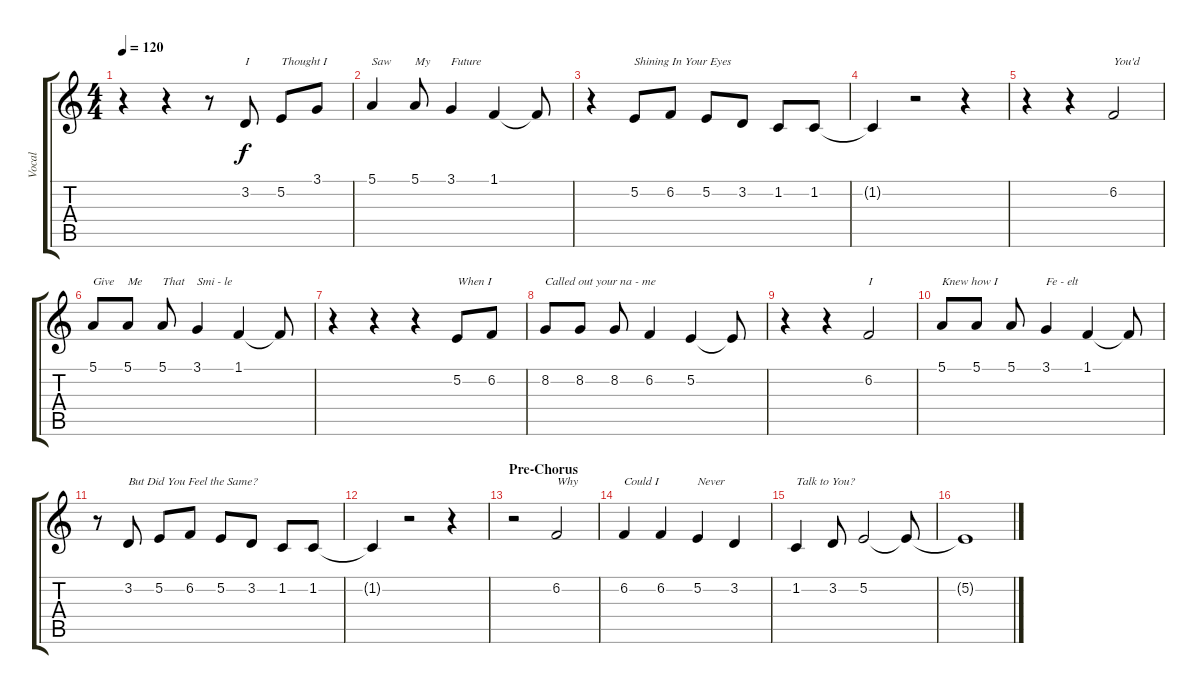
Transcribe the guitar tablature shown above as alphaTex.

\track ("Vocal" "Vocal") {instrument frenchhorn}
\staff {score tabs}
\tuning (E4 B3 G3 D3 A2 E2) {hide}
\ts (4 4)
\tempo 120
\clef g2
\ks c
r.4{dy f} r.4 r.8 3.2.8{txt "I"} 5.2.8{txt "Thought I"} 3.1.8 |
5.1.4{txt "Saw"} 5.1.8{txt "My"} 3.1.4{txt "Future"} 1.1.4 1.1{t}.8 |
r.4 5.2.8{txt "Shining In Your Eyes"} 6.2.8 5.2.8 3.2.8 1.2.8 1.2.8 |
1.2{t}.4 r.2 r.4 |
r.4 r.4 6.2.2{txt "You'd"} |
5.1.8{txt "Give"} 5.1.8{txt "Me"} 5.1.8{txt "That"} 3.1.4{txt "Smi - le"} 1.1.4 1.1{t}.8 |
r.4 r.4 r.4 5.2.8{txt "When I"} 6.2.8 |
8.2.8{txt "Called out your na - me"} 8.2.8 8.2.8 6.2.4 5.2.4 5.2{t}.8 |
r.4 r.4 6.2.2{txt "I"} |
5.1.8{txt "Knew how I"} 5.1.8 5.1.8 3.1.4{txt "Fe - elt"} 1.1.4 1.1{t}.8 |
r.8 3.2.8{txt "But Did You Feel the Same?"} 5.2.8 6.2.8 5.2.8 3.2.8 1.2.8 1.2.8 |
1.2{t}.4 r.2 r.4 |
\section ("" "Pre-Chorus")
r.2 6.2.2{txt "Why"} |
6.2.4{txt "Could I"} 6.2.4 5.2.4{txt "Never"} 3.2.4 |
1.2.4{txt "Talk to You?"} 3.2.8 5.2.2 5.2{t}.8 |
5.2{t}.1
